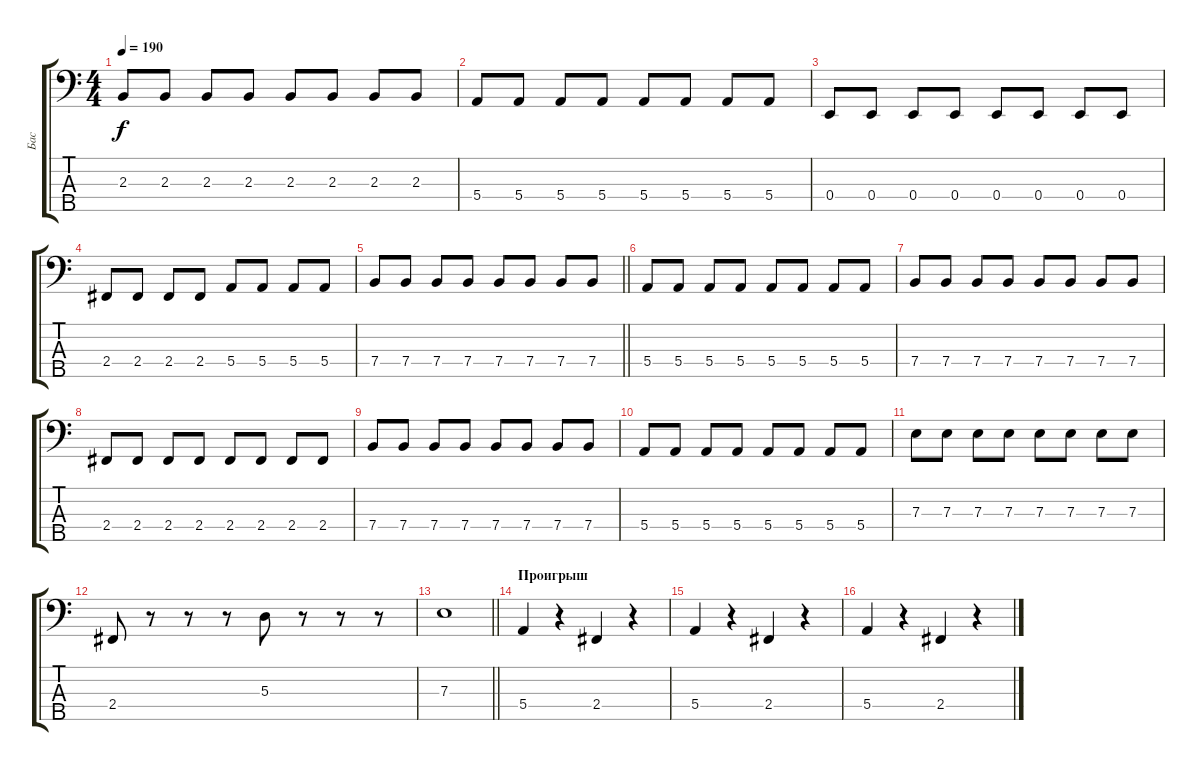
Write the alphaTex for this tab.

\track ("Бас" "Бас") {instrument electricbassfinger}
\staff {score tabs}
\tuning (G2 D2 A1 E1 B0) {hide}
\ts (4 4)
\tempo 190
\clef f4
\ks c
2.3.8{dy f} 2.3.8 2.3.8 2.3.8 2.3.8 2.3.8 2.3.8 2.3.8 |
5.4.8 5.4.8 5.4.8 5.4.8 5.4.8 5.4.8 5.4.8 5.4.8 |
0.4.8 0.4.8 0.4.8 0.4.8 0.4.8 0.4.8 0.4.8 0.4.8 |
2.4.8 2.4.8 2.4.8 2.4.8 5.4.8 5.4.8 5.4.8 5.4.8 |
\barLineRight lightlight
7.4.8 7.4.8 7.4.8 7.4.8 7.4.8 7.4.8 7.4.8 7.4.8 |
\section ("" " ")
5.4.8 5.4.8 5.4.8 5.4.8 5.4.8 5.4.8 5.4.8 5.4.8 |
7.4.8 7.4.8 7.4.8 7.4.8 7.4.8 7.4.8 7.4.8 7.4.8 |
2.4.8 2.4.8 2.4.8 2.4.8 2.4.8 2.4.8 2.4.8 2.4.8 |
7.4.8 7.4.8 7.4.8 7.4.8 7.4.8 7.4.8 7.4.8 7.4.8 |
5.4.8 5.4.8 5.4.8 5.4.8 5.4.8 5.4.8 5.4.8 5.4.8 |
7.3.8 7.3.8 7.3.8 7.3.8 7.3.8 7.3.8 7.3.8 7.3.8 |
2.4.8 r.8 r.8 r.8 5.3.8 r.8 r.8 r.8 |
\barLineRight lightlight
7.3.1 |
\section ("" "Проигрыш")
5.4.4 r.4 2.4.4 r.4 |
5.4.4 r.4 2.4.4 r.4 |
5.4.4 r.4 2.4.4 r.4
